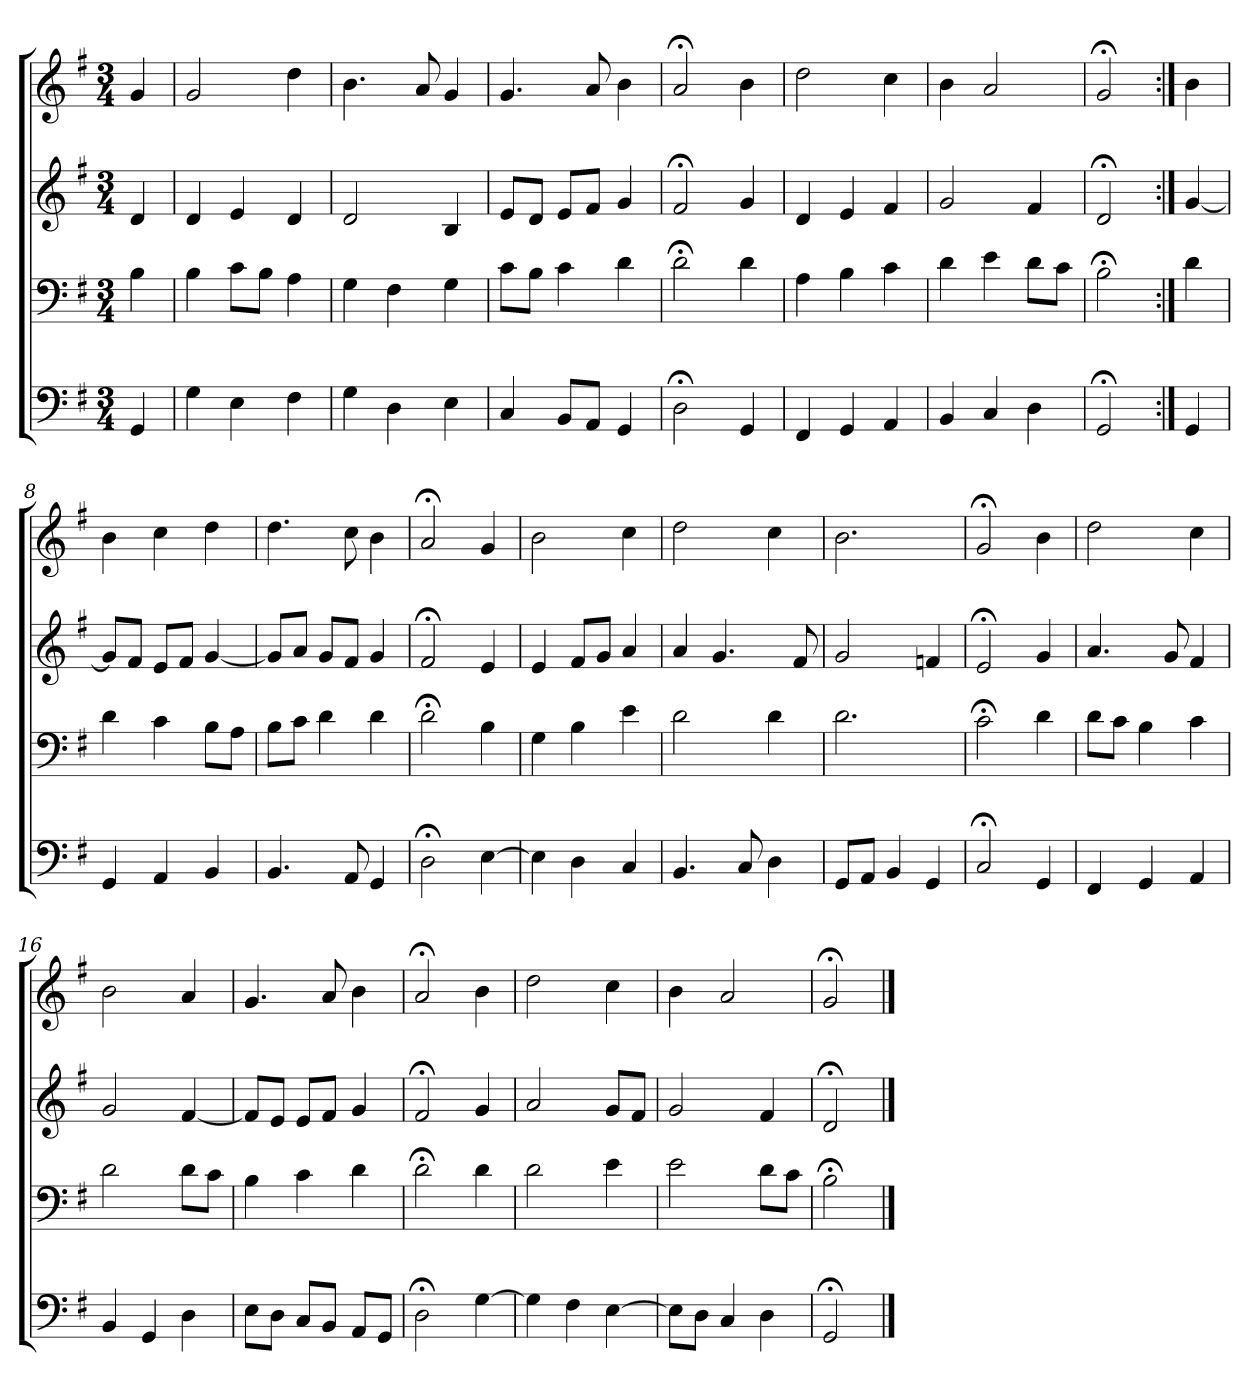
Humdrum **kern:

**kern	**kern	**kern	**kern
*part4	*part3	*part2	*part1
*staff4	*staff3	*staff2	*staff1
*clefF4	*clefF4	*clefG2	*clefG2
*k[f#]	*k[f#]	*k[f#]	*k[f#]
*M3/4	*M3/4	*M3/4	*M3/4
=	=	=	=
4GG	4B	4d	4g
=1	=1	=1	=1
4G	4B	4d	2g
4E	8c\L	4e	.
.	8B\J	.	.
4F#	4A	4d	4dd
=2	=2	=2	=2
4G	4G	2d	4.b
4D	4F#	.	.
.	.	.	8a
4E	4G	4B	4g
=3	=3	=3	=3
4C	8c\L	8e/L	4.g
.	8B\J	8d/J	.
8BB/L	4c	8e/L	.
8AA/J	.	8f#/J	8a
4GG	4d	4g	4b
=4	=4	=4	=4
2D;<	2d;<	2f#;<	2a;<
4GG	4d	4g	4b
=5	=5	=5	=5
4FF#	4A	4d	2dd
4GG	4B	4e	.
4AA	4c	4f#	4cc
=6	=6	=6	=6
4BB	4d	2g	4b
4C	4e	.	2a
4D	8d\L	4f#	.
.	8c\J	.	.
=7	=7	=7	=7
2GG;<	2B;<	2d;<	2g;<
=:|!	=:|!	=:|!	=:|!
4GG	4d	[4g	4b
=8	=8	=8	=8
4GG	4d	8g/L]	4b
.	.	8f#/J	.
4AA	4c	8e/L	4cc
.	.	8f#/J	.
4BB	8B\L	[4g	4dd
.	8A\J	.	.
=9	=9	=9	=9
4.BB	8B\L	8g/L]	4.dd
.	8c\J	8a/J	.
.	4d	8g/L	.
8AA	.	8f#/J	8cc
4GG	4d	4g	4b
=10	=10	=10	=10
2D;<	2d;<	2f#;<	2a;<
[4E	4B	4e	4g
=11	=11	=11	=11
4E]	4G	4e	2b
4D	4B	8f#/L	.
.	.	8g/J	.
4C	4e	4a	4cc
=12	=12	=12	=12
4.BB	2d	4a	2dd
.	.	4.g	.
8C	.	.	.
4D	4d	.	4cc
.	.	8f#	.
=13	=13	=13	=13
8GG/L	2.d	2g	2.b
8AA/J	.	.	.
4BB	.	.	.
4GG	.	4fn	.
=14	=14	=14	=14
2C;<	2c;<	2e;<	2g;<
4GG	4d	4g	4b
=15	=15	=15	=15
4FF#	8d\L	4.a	2dd
.	8c\J	.	.
4GG	4B	.	.
.	.	8g	.
4AA	4c	4f#	4cc
=16	=16	=16	=16
4BB	2d	2g	2b
4GG	.	.	.
4D	8d\L	[4f#	4a
.	8c\J	.	.
=17	=17	=17	=17
8E\L	4B	8f#/L]	4.g
8D\J	.	8e/J	.
8C/L	4c	8e/L	.
8BB/J	.	8f#/J	8a
8AA/L	4d	4g	4b
8GG/J	.	.	.
=18	=18	=18	=18
2D;<	2d;<	2f#;<	2a;<
[4G	4d	4g	4b
=19	=19	=19	=19
4G]	2d	2a	2dd
4F#	.	.	.
[4E	4e	8g/L	4cc
.	.	8f#/J	.
=20	=20	=20	=20
8E\L]	2e	2g	4b
8D\J	.	.	.
4C	.	.	2a
4D	8d\L	4f#	.
.	8c\J	.	.
=21	=21	=21	=21
2GG;<	2B;<	2d;<	2g;<
==	==	==	==
*-	*-	*-	*-
